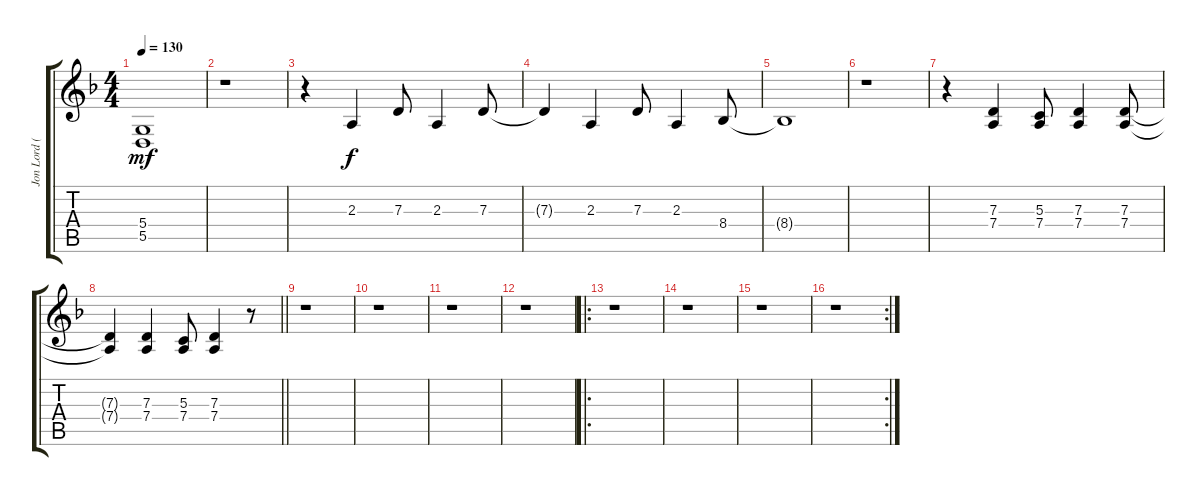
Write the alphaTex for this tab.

\track ("Jon Lord (Piano)" "Jon Lord (") {instrument electricpiano2}
\staff {score tabs}
\tuning (E4 B3 G3 D3 A2 E2) {hide}
\ts (4 4)
\tempo 130
\clef g2
\ks f
(5.4 5.5).1{dy mf} |
r.1 |
r.4 2.3.4{dy f} 7.3.8 2.3.4 7.3.8 |
7.3{t}.4 2.3.4 7.3.8 2.3.4 8.4.8 |
8.4{t}.1 |
r.1 |
r.4 (7.3 7.4).4 (5.3 7.4).8 (7.3 7.4).4 (7.3 7.4).8 |
\barLineRight lightlight
(7.3{t} 7.4{t}).4 (7.3 7.4).4 (5.3 7.4).8 (7.3 7.4).4 r.8 |
r.1 |
r.1 |
r.1 |
r.1 |
\ro
r.1 |
r.1 |
r.1 |
\rc 2
r.1
